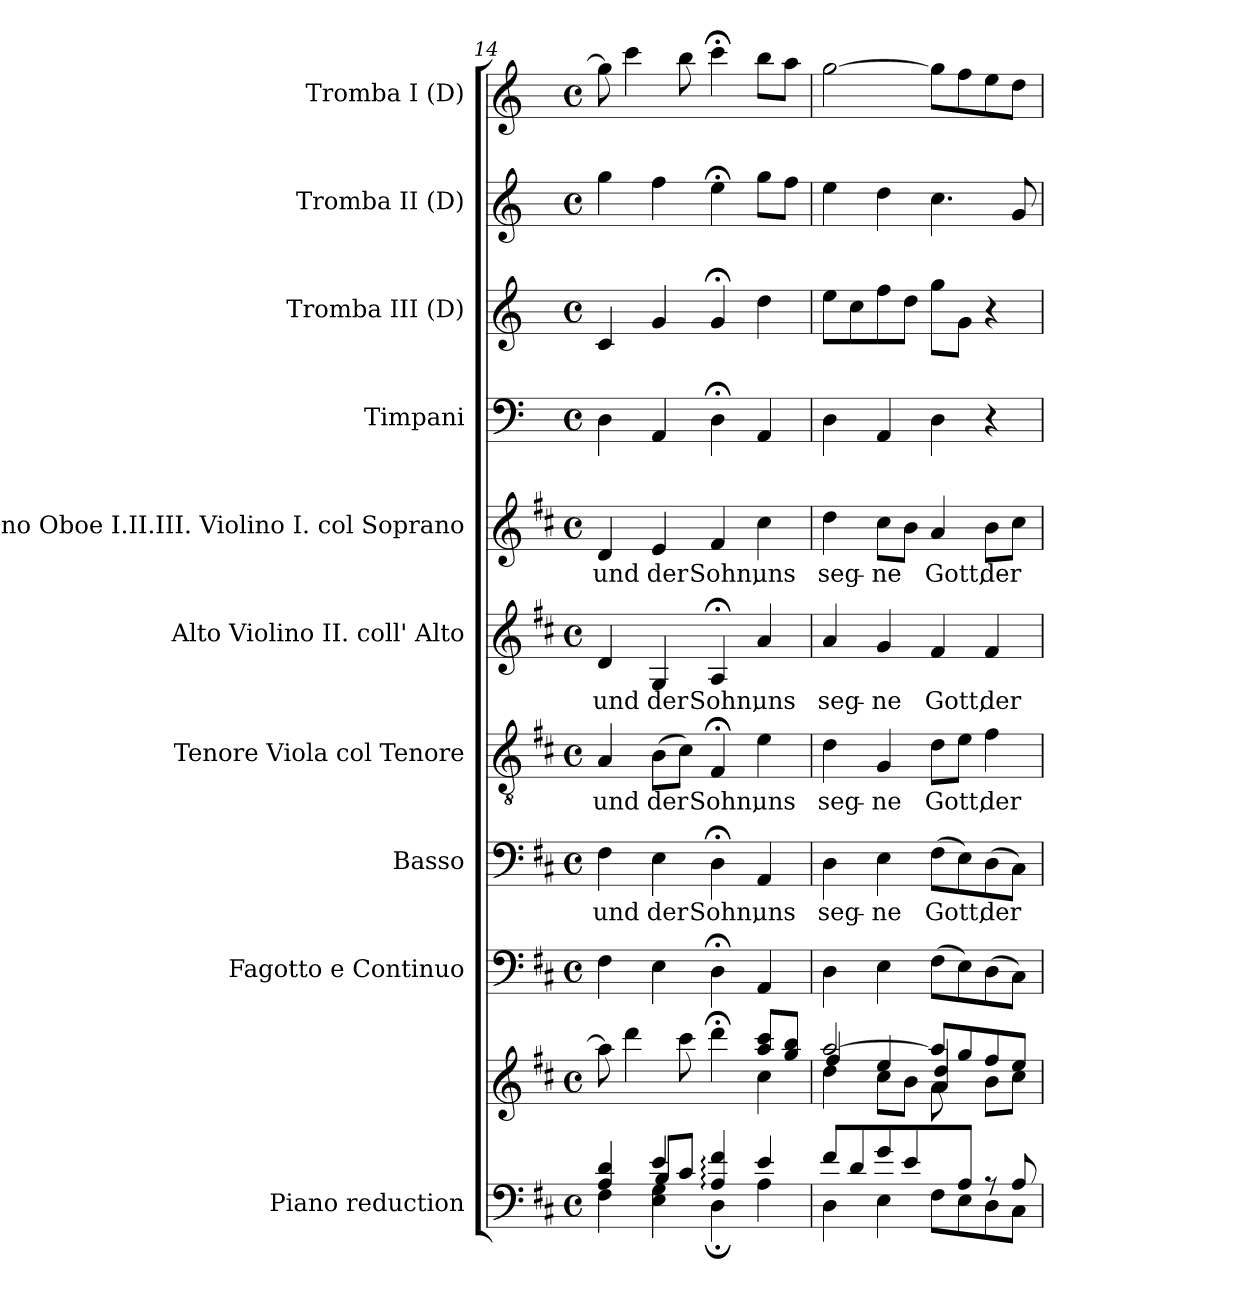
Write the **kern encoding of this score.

**kern	**kern	**kern	**kern	**text	**kern	**text	**kern	**text	**kern	**text	**kern	**kern	**kern	**kern
*part10	*part10	*part9	*part8	*part8	*part7	*part7	*part6	*part6	*part5	*part5	*part4	*part3	*part2	*part1
*staff11	*staff10	*staff9	*staff8	*staff8	*staff7	*staff7	*staff6	*staff6	*staff5	*staff5	*staff4	*staff3	*staff2	*staff1
*I"Piano reduction	*	*I"Fagotto e Continuo	*I"Basso	*	*I"Tenore Viola col Tenore	*	*I"Alto Violino II. coll' Alto	*	*I"Soprano Oboe I.II.III. Violino I. col Soprano	*	*I"Timpani	*I"Tromba III (D)	*I"Tromba II (D)	*I"Tromba I (D)
*I'Pno	*	*	*	*	*	*	*	*	*	*	*I'Timp	*	*	*
!!LO:PB:g=z
*clefF4	*clefG2	*clefF4	*clefF4	*	*clefGv2	*	*clefG2	*	*clefG2	*	*clefF4	*clefG2	*clefG2	*clefG2
*	*	*	*	*	*	*	*	*	*	*	*	*ITrd-1c-2	*ITrd-1c-2	*ITrd-1c-2
*k[f#c#]	*k[f#c#]	*k[f#c#]	*k[f#c#]	*	*k[f#c#]	*	*k[f#c#]	*	*k[f#c#]	*	*k[]	*k[f#c#]	*k[f#c#]	*k[f#c#]
*M4/4	*M4/4	*M4/4	*M4/4	*	*M4/4	*	*M4/4	*	*M4/4	*	*M4/4	*M4/4	*M4/4	*M4/4
*met(c)	*met(c)	*met(c)	*met(c)	*	*met(c)	*	*met(c)	*	*met(c)	*	*met(c)	*met(c)	*met(c)	*met(c)
=14	=14	=14	=14	=14	=14	=14	=14	=14	=14	=14	=14	=14	=14	=14
*^	*^	*	*	*	*	*	*	*	*	*	*	*	*	*
*	*^	*	*	*	*	*	*	*	*	*	*	*	*	*	*	*
!	!	!	!	!	!	!	!LO:LY:b	!	!LO:LY:b	!	!LO:LY:b	!	!LO:LY:b	!	!	!	!
4A/ 4d/	4F#\	4ryy	8aa\]	2.ryy	4F#\	4F#\	und	4A/	und	4d/	und	4d/	und	4D\	4d/	4aa\	8aa\]
.	.	.	4ddd\	.	.	.	.	.	.	.	.	.	.	.	.	.	4ddd\
!	!	!	!	!	!	!	!LO:LY:b	!	!LO:LY:b	!	!LO:LY:b	!	!LO:LY:b	!	!	!	!
4e/	4E\ 4G\	8B/L	.	.	4E\	4E\	der	(>8B\L	der	4G/	der	4e/	der	4AA/	4a/	4gg\	.
.	.	8c#/J	8ccc#\	.	.	.	.	8c#\J)	.	.	.	.	.	.	.	.	8ccc#\
!	!	!	!	!	!	!	!LO:LY:b	!	!LO:LY:b	!	!LO:LY:b	!	!LO:LY:b	!	!	!	!
4A/: 4f#/:	4D;\	4ryy	4ddd;<\	.	4D;<\	4D;<\	Sohn,	4F#;</	Sohn,	4A;</	Sohn,	4f#/	Sohn,	4D;<\	4a;</	4ff#;<\	4ddd;<\
!	!	!	!	!	!	!	!LO:LY:b	!	!LO:LY:b	!	!LO:LY:b	!	!LO:LY:b	!	!	!	!
4e/	4A\	4ryy	8aa/ 8ccc#/L	4cc#\	4AA/	4AA/	uns	4e\	uns	4a/	uns	4cc#\	uns	4AA/	4ee\	8aa\L	8ccc#\L
.	.	.	8gg/ 8bb/J	.	.	.	.	.	.	.	.	.	.	.	.	8gg\J	8bb\J
*	*v	*v	*	*	*	*	*	*	*	*	*	*	*	*	*	*	*
=15	=15	=15	=15	=15	=15	=15	=15	=15	=15	=15	=15	=15	=15	=15	=15	=15
*	*	*^	*^	*	*	*	*	*	*	*	*	*	*	*	*	*
!	!	!	!	!	!	!	!	!LO:LY:b	!	!LO:LY:b	!	!LO:LY:b	!	!LO:LY:b	!	!	!	!
8f#/L	4D\	[2aa/	4dd\	4ff#/	2ryy	4D\	4D\	seg-	4d\	seg-	4a/	seg-	4dd\	seg-	4D\	8ff#\L	4ff#\	[2aa\
8d/	.	.	.	.	.	.	.	.	.	.	.	.	.	.	.	8dd\	.	.
!	!	!	!	!	!	!	!	!LO:LY:b	!	!LO:LY:b	!	!LO:LY:b	!	!LO:LY:b	!	!	!	!
8g/	4E\	.	8cc#\L	4ee/	.	4E\	4E\	ne	4G/	ne	4g/	ne	8cc#\L	ne	4AA/	8gg\	4ee\	.
8e/J	.	.	8b\J	.	.	.	.	.	.	.	.	.	8b\J	.	.	8ee\J	.	.
!	!	!	!	!	!	!	!	!LO:LY:b	!	!LO:LY:b	!	!LO:LY:b	!	!LO:LY:b	!	!	!	!
8ryy	8F#\L	8aa/L]	4a/	4dd/	8a\L	(>8F#\L	(>8F#\L	Gott,	8d\L	Gott,	4f#/	Gott,	4a/	Gott,	4D\	8aa\L	4.dd\	8aa\L]
8A/J	8E\	8gg/	.	.	4.ryy	8E\)	8E\)	.	8e\J	.	.	.	.	.	.	8a\J	.	8gg\
!	!	!	!	!	!	!	!	!LO:LY:b	!	!LO:LY:b	!	!LO:LY:b	!	!LO:LY:b	!	!	!	!
8rA	8D\	8ff#/	8b\L	4ryy	.	(>8D\	(>8D\	der	4f#\	der	4f#/	der	8b\L	der	4r	4r	.	8ff#\
8A/	8C#\J	8ee/J	8cc#\J	.	.	8C#\J)	8C#\J)	.	.	.	.	.	8cc#\J	.	.	.	8a/	8ee\J
*v	*v	*	*	*	*	*	*	*	*	*	*	*	*	*	*	*	*	*
*	*v	*v	*v	*v	*	*	*	*	*	*	*	*	*	*	*	*	*
=	=	=	=	=	=	=	=	=	=	=	=	=	=	=
*-	*-	*-	*-	*-	*-	*-	*-	*-	*-	*-	*-	*-	*-	*-
